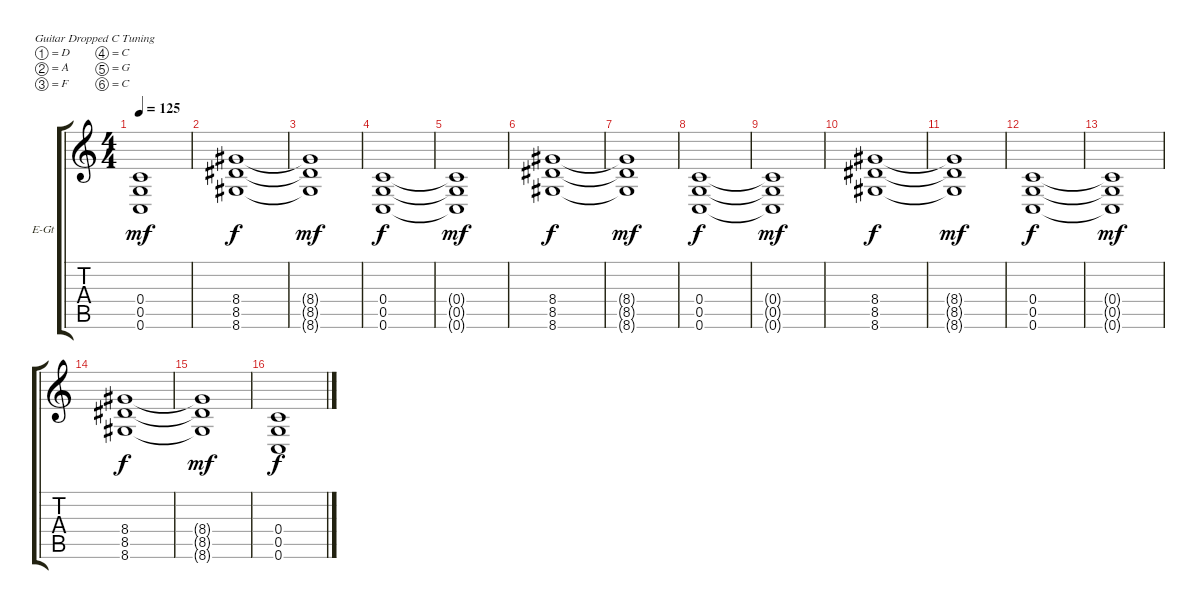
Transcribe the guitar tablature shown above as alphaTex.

\defaultSystemsLayout 4
\bracketExtendMode groupsimilarinstruments
\firstSystemTrackNameOrientation horizontal
\otherSystemsTrackNameOrientation horizontal
\track ("Electric Guitar" "E-Gt") {instrument overdrivenguitar}
\staff {score tabs}
\tuning (D4 A3 F3 C3 G2 C2)
\ts (4 4)
\tempo 125
\clef g2
\ks c
(0.6{t} 0.5{t} 0.4{t}).1{dy mf} |
(8.6 8.5 8.4).1{dy f} |
(8.6{t} 8.5{t} 8.4{t}).1{dy mf} |
(0.6 0.5 0.4).1{dy f} |
(0.6{t} 0.5{t} 0.4{t}).1{dy mf} |
(8.6 8.5 8.4).1{dy f} |
(8.6{t} 8.5{t} 8.4{t}).1{dy mf} |
(0.6 0.5 0.4).1{dy f} |
(0.6{t} 0.5{t} 0.4{t}).1{dy mf} |
(8.6 8.5 8.4).1{dy f} |
(8.6{t} 8.5{t} 8.4{t}).1{dy mf} |
(0.6 0.5 0.4).1{dy f} |
(0.6{t} 0.5{t} 0.4{t}).1{dy mf} |
(8.6 8.5 8.4).1{dy f} |
(8.6{t} 8.5{t} 8.4{t}).1{dy mf} |
(0.6 0.5 0.4).1{dy f}
